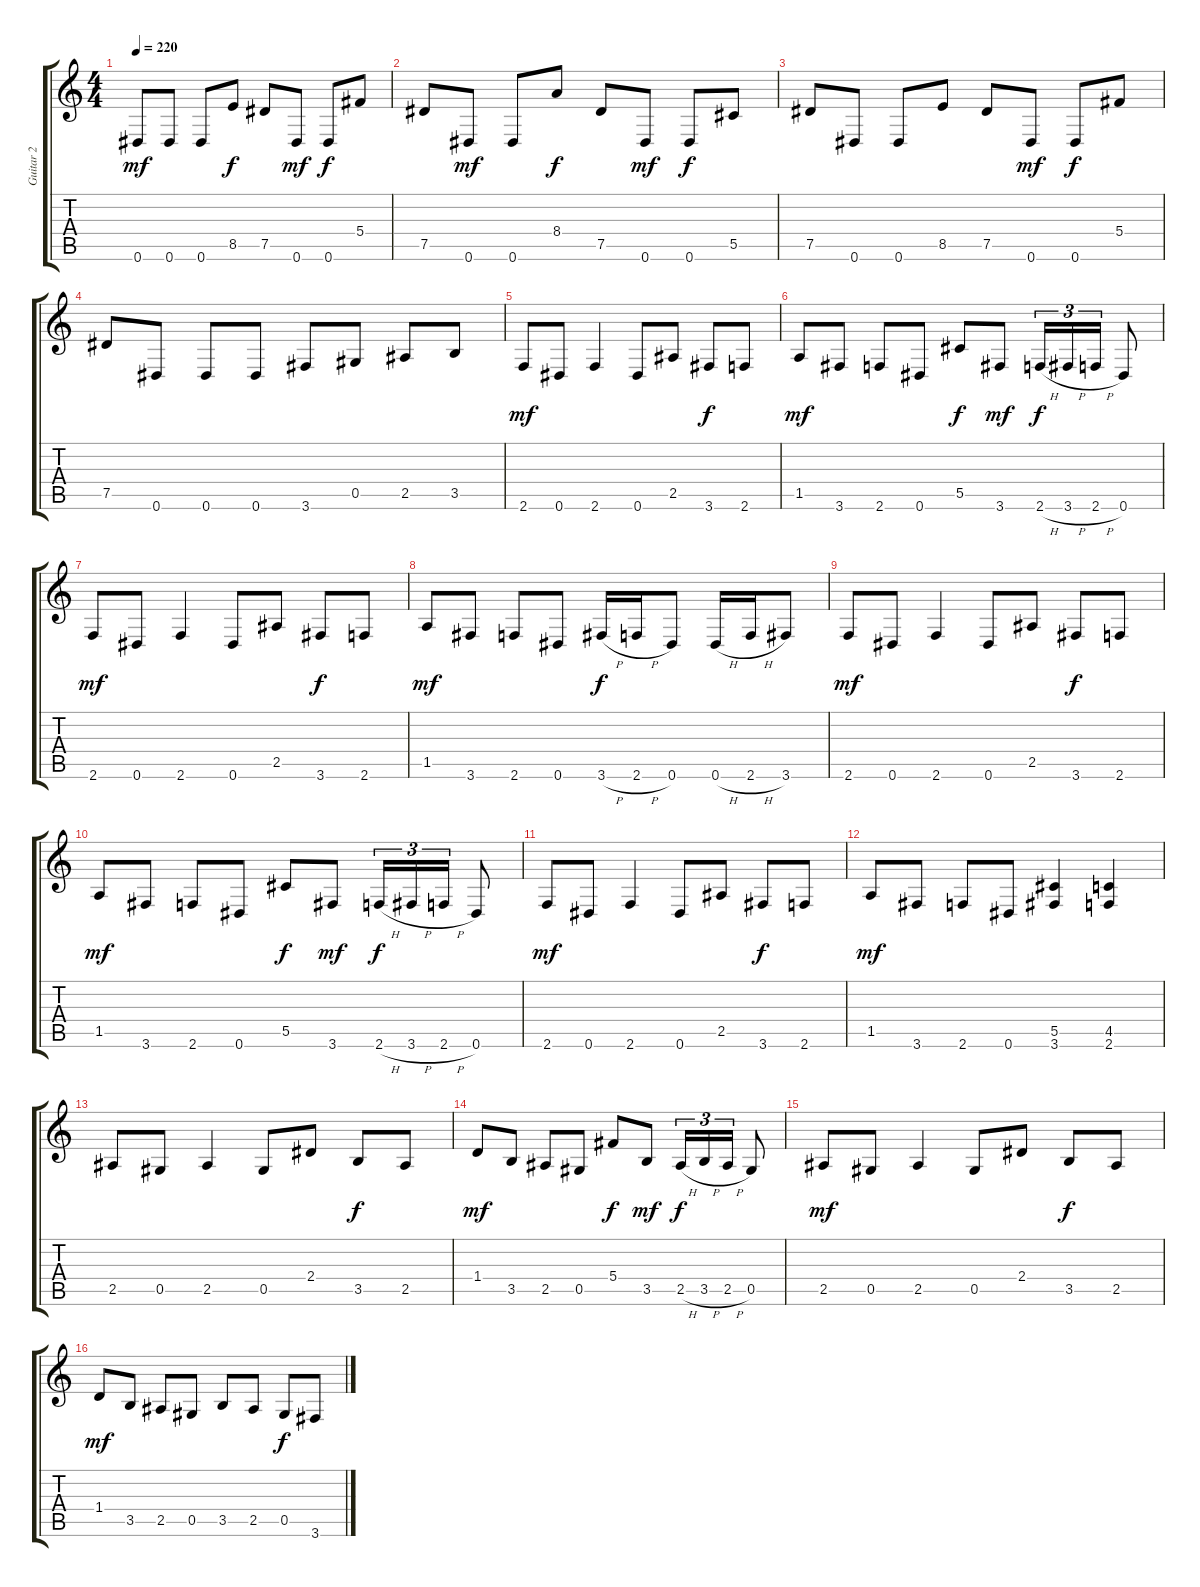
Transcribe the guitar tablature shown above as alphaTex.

\track ("Guitar 2" "Guitar 2") {instrument distortionguitar}
\staff {score tabs}
\tuning (Eb4 Bb3 Gb3 Db3 Ab2 Eb2) {hide}
\ts (4 4)
\tempo 220
\clef g2
\ks c
0.6.8{dy mf} 0.6.8 0.6.8 8.5.8{dy f} 7.5.8 0.6.8{dy mf} 0.6.8{dy f} 5.4.8 |
7.5.8 0.6.8{dy mf} 0.6.8 8.4.8{dy f} 7.5.8 0.6.8{dy mf} 0.6.8{dy f} 5.5.8 |
7.5.8 0.6.8 0.6.8 8.5.8 7.5.8 0.6.8{dy mf} 0.6.8{dy f} 5.4.8 |
7.5.8 0.6.8 0.6.8 0.6.8 3.6.8 0.5.8 2.5.8 3.5.8 |
2.6.8{dy mf} 0.6.8 2.6.4 0.6.8 2.5.8 3.6.8{dy f} 2.6.8 |
1.5.8{dy mf} 3.6.8 2.6.8 0.6.8 5.5.8{dy f} 3.6.8{dy mf} 2.6{h}.16{tu (3 2) dy f} 3.6{h}.16{tu (3 2)} 2.6{h}.16{tu (3 2)} 0.6.8 |
2.6.8{dy mf} 0.6.8 2.6.4 0.6.8 2.5.8 3.6.8{dy f} 2.6.8 |
1.5.8{dy mf} 3.6.8 2.6.8 0.6.8 3.6{h}.16{dy f} 2.6{h}.16 0.6.8 0.6{h}.16 2.6{h}.16 3.6.8 |
2.6.8{dy mf} 0.6.8 2.6.4 0.6.8 2.5.8 3.6.8{dy f} 2.6.8 |
1.5.8{dy mf} 3.6.8 2.6.8 0.6.8 5.5.8{dy f} 3.6.8{dy mf} 2.6{h}.16{tu (3 2) dy f} 3.6{h}.16{tu (3 2)} 2.6{h}.16{tu (3 2)} 0.6.8 |
2.6.8{dy mf} 0.6.8 2.6.4 0.6.8 2.5.8 3.6.8{dy f} 2.6.8 |
1.5.8{dy mf} 3.6.8 2.6.8 0.6.8 (5.5 3.6).4 (4.5 2.6).4 |
2.5.8 0.5.8 2.5.4 0.5.8 2.4.8 3.5.8{dy f} 2.5.8 |
1.4.8{dy mf} 3.5.8 2.5.8 0.5.8 5.4.8{dy f} 3.5.8{dy mf} 2.5{h}.16{tu (3 2) dy f} 3.5{h}.16{tu (3 2)} 2.5{h}.16{tu (3 2)} 0.5.8 |
2.5.8{dy mf} 0.5.8 2.5.4 0.5.8 2.4.8 3.5.8{dy f} 2.5.8 |
1.4.8{dy mf} 3.5.8 2.5.8 0.5.8 3.5.8 2.5.8 0.5.8{dy f} 3.6.8
